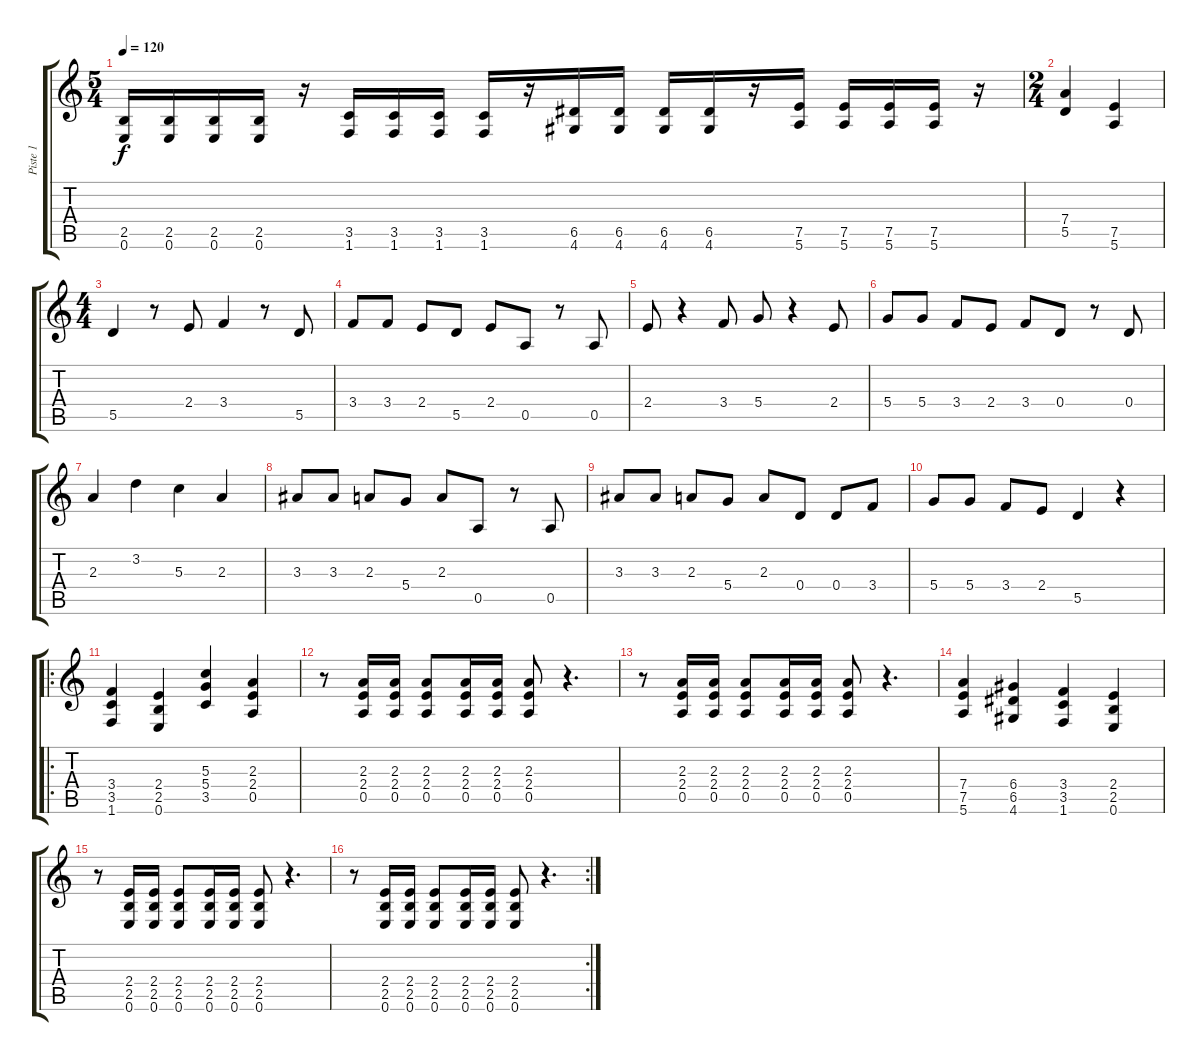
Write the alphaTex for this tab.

\track ("Piste 1" "Piste 1") {instrument distortionguitar}
\staff {score tabs}
\tuning (E4 B3 G3 D3 A2 E2) {hide}
\ts (5 4)
\tempo 120
\clef g2
\ks c
(2.5 0.6).16{dy f} (2.5 0.6).16 (2.5 0.6).16 (2.5 0.6).16 r.16 (3.5 1.6).16 (3.5 1.6).16 (3.5 1.6).16 (3.5 1.6).16 r.16 (6.5 4.6).16 (6.5 4.6).16 (6.5 4.6).16 (6.5 4.6).16 r.16 (7.5 5.6).16 (7.5 5.6).16 (7.5 5.6).16 (7.5 5.6).16 r.16 |
\ts (2 4)
(7.4 5.5).4 (7.5 5.6).4 |
\ts (4 4)
5.5.4 r.8 2.4.8 3.4.4 r.8 5.5.8 |
3.4.8 3.4.8 2.4.8 5.5.8 2.4.8 0.5.8 r.8 0.5.8 |
2.4.8 r.4 3.4.8 5.4.8 r.4 2.4.8 |
5.4.8 5.4.8 3.4.8 2.4.8 3.4.8 0.4.8 r.8 0.4.8 |
2.3.4 3.2.4 5.3.4 2.3.4 |
3.3.8 3.3.8 2.3.8 5.4.8 2.3.8 0.5.8 r.8 0.5.8 |
3.3.8 3.3.8 2.3.8 5.4.8 2.3.8 0.4.8 0.4.8 3.4.8 |
5.4.8 5.4.8 3.4.8 2.4.8 5.5.4 r.4 |
\ro
(3.4 3.5 1.6).4 (2.4 2.5 0.6).4 (5.3 5.4 3.5).4 (2.3 2.4 0.5).4 |
r.8 (2.3 2.4 0.5).16 (2.3 2.4 0.5).16 (2.3 2.4 0.5).8 (2.3 2.4 0.5).16 (2.3 2.4 0.5).16 (2.3 2.4 0.5).8 r.4{d} |
r.8 (2.3 2.4 0.5).16 (2.3 2.4 0.5).16 (2.3 2.4 0.5).8 (2.3 2.4 0.5).16 (2.3 2.4 0.5).16 (2.3 2.4 0.5).8 r.4{d} |
(7.4 7.5 5.6).4 (6.4 6.5 4.6).4 (3.4 3.5 1.6).4 (2.4 2.5 0.6).4 |
r.8 (2.4 2.5 0.6).16 (2.4 2.5 0.6).16 (2.4 2.5 0.6).8 (2.4 2.5 0.6).16 (2.4 2.5 0.6).16 (2.4 2.5 0.6).8 r.4{d} |
\rc 2
r.8 (2.4 2.5 0.6).16 (2.4 2.5 0.6).16 (2.4 2.5 0.6).8 (2.4 2.5 0.6).16 (2.4 2.5 0.6).16 (2.4 2.5 0.6).8 r.4{d}
